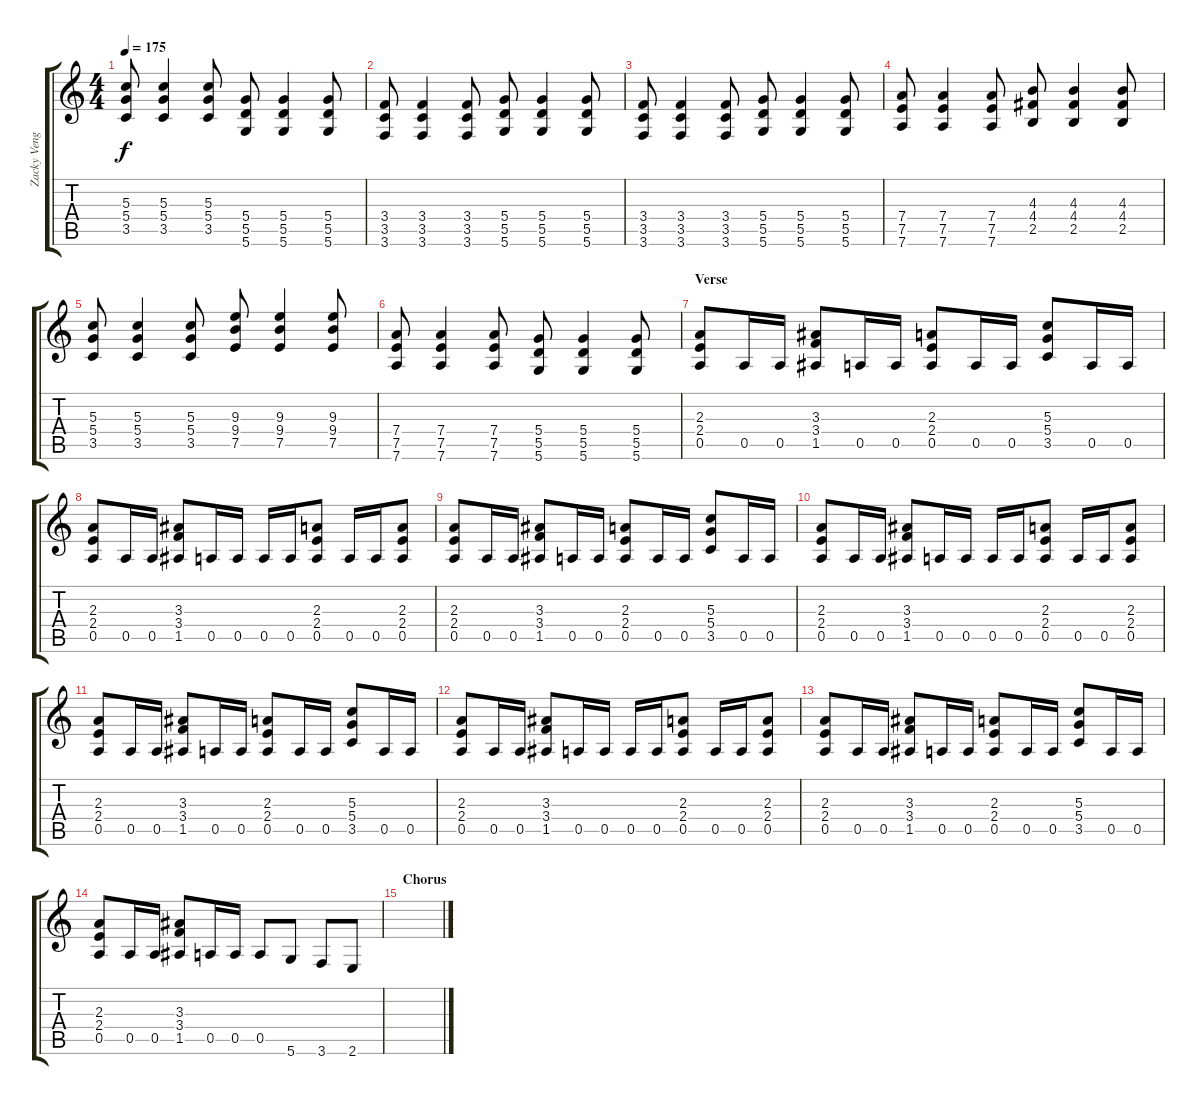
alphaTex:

\track ("Zacky Vengeance II" "Zacky Veng") {instrument overdrivenguitar}
\staff {score tabs}
\tuning (E4 B3 G3 D3 A2 D2) {hide}
\ts (4 4)
\tempo 175
\clef g2
\ks c
(5.3 5.4 3.5).8{dy f} (5.3 5.4 3.5).4 (5.3 5.4 3.5).8 (5.4 5.5 5.6).8 (5.4 5.5 5.6).4 (5.4 5.5 5.6).8 |
(3.4 3.5 3.6).8 (3.4 3.5 3.6).4 (3.4 3.5 3.6).8 (5.4 5.5 5.6).8 (5.4 5.5 5.6).4 (5.4 5.5 5.6).8 |
(3.4 3.5 3.6).8 (3.4 3.5 3.6).4 (3.4 3.5 3.6).8 (5.4 5.5 5.6).8 (5.4 5.5 5.6).4 (5.4 5.5 5.6).8 |
(7.4 7.5 7.6).8 (7.4 7.5 7.6).4 (7.4 7.5 7.6).8 (4.3 4.4 2.5).8 (4.3 4.4 2.5).4 (4.3 4.4 2.5).8 |
(5.3 5.4 3.5).8 (5.3 5.4 3.5).4 (5.3 5.4 3.5).8 (9.3 9.4 7.5).8 (9.3 9.4 7.5).4 (9.3 9.4 7.5).8 |
(7.4 7.5 7.6).8 (7.4 7.5 7.6).4 (7.4 7.5 7.6).8 (5.4 5.5 5.6).8 (5.4 5.5 5.6).4 (5.4 5.5 5.6).8 |
\section ("" "Verse")
(2.3 2.4 0.5).8 0.5.16 0.5.16 (3.3 3.4 1.5).8 0.5.16 0.5.16 (2.3 2.4 0.5).8 0.5.16 0.5.16 (5.3 5.4 3.5).8 0.5.16 0.5.16 |
(2.3 2.4 0.5).8 0.5.16 0.5.16 (3.3 3.4 1.5).8 0.5.16 0.5.16 0.5.16 0.5.16 (2.3 2.4 0.5).8 0.5.16 0.5.16 (2.3 2.4 0.5).8 |
(2.3 2.4 0.5).8 0.5.16 0.5.16 (3.3 3.4 1.5).8 0.5.16 0.5.16 (2.3 2.4 0.5).8 0.5.16 0.5.16 (5.3 5.4 3.5).8 0.5.16 0.5.16 |
(2.3 2.4 0.5).8 0.5.16 0.5.16 (3.3 3.4 1.5).8 0.5.16 0.5.16 0.5.16 0.5.16 (2.3 2.4 0.5).8 0.5.16 0.5.16 (2.3 2.4 0.5).8 |
(2.3 2.4 0.5).8 0.5.16 0.5.16 (3.3 3.4 1.5).8 0.5.16 0.5.16 (2.3 2.4 0.5).8 0.5.16 0.5.16 (5.3 5.4 3.5).8 0.5.16 0.5.16 |
(2.3 2.4 0.5).8 0.5.16 0.5.16 (3.3 3.4 1.5).8 0.5.16 0.5.16 0.5.16 0.5.16 (2.3 2.4 0.5).8 0.5.16 0.5.16 (2.3 2.4 0.5).8 |
(2.3 2.4 0.5).8 0.5.16 0.5.16 (3.3 3.4 1.5).8 0.5.16 0.5.16 (2.3 2.4 0.5).8 0.5.16 0.5.16 (5.3 5.4 3.5).8 0.5.16 0.5.16 |
(2.3 2.4 0.5).8 0.5.16 0.5.16 (3.3 3.4 1.5).8 0.5.16 0.5.16 0.5.8 5.6.8 3.6.8 2.6.8 |
\section ("" "Chorus")
